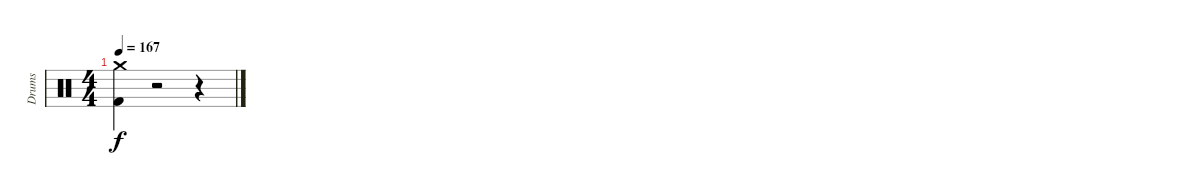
\track ("Drums" "Drums") {instrument percussion}
\staff {score}
\articulation defaults
\ts (4 4)
\tempo 167
\clef neutral
\ks c
("Crash medium (hit)" "Kick (hit) 2").4{dy f} r.2 r.4
